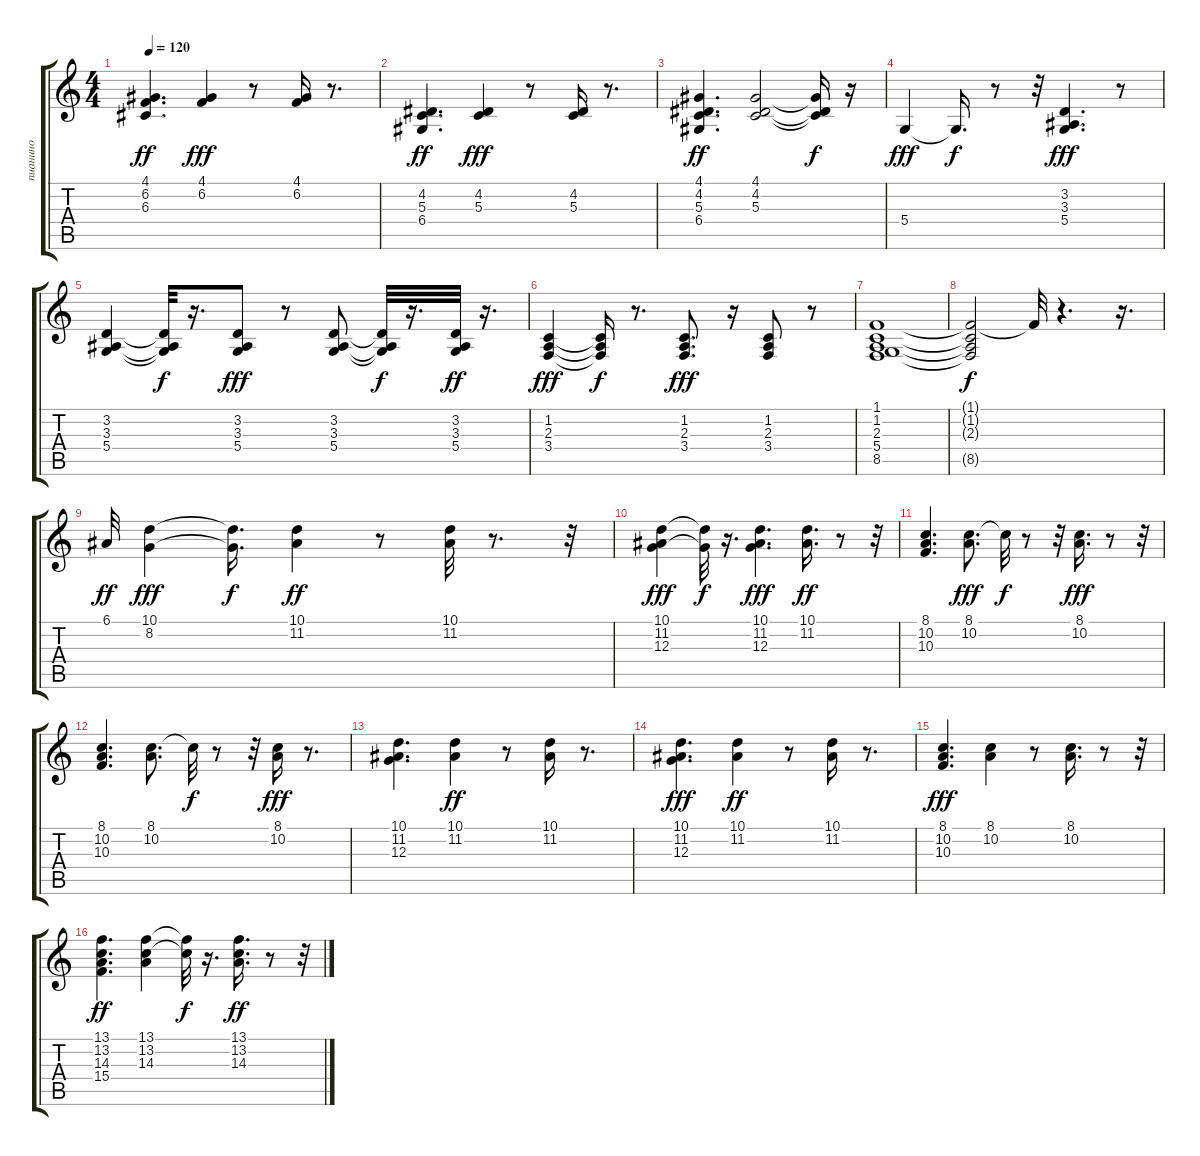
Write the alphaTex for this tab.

\track ("пианино" "пианино") {instrument acousticgrandpiano}
\staff {score tabs}
\tuning (E4 B3 G3 D3 A2 E2) {hide}
\ts (4 4)
\tempo 120
\clef g2
\ks c
(4.1 6.2 6.3).4{d dy ff} (4.1 6.2).4{dy fff} r.8 (4.1 6.2).16 r.8{d} |
(4.2 5.3 6.4).4{d dy ff} (4.2 5.3).4{dy fff} r.8 (4.2 5.3).16 r.8{d} |
(4.1 4.2 5.3 6.4).4{d dy ff} (4.1 4.2 5.3).2 (4.1{t} 4.2{t} 5.3{t}).16{dy f} r.16 |
5.4.4{dy fff} 5.4{t}.16{d dy f} r.8 r.32 (3.2 3.3 5.4).4{d dy fff} r.8 |
(3.2 3.3 5.4).4 (3.2{t} 3.3{t} 5.4{t}).32{dy f} r.16{d} (3.2 3.3 5.4).8{dy fff} r.8 (3.2 3.3 5.4).8 (3.2{t} 3.3{t} 5.4{t}).32{dy f} r.16{d} (3.2 3.3 5.4).32{dy ff} r.16{d} |
(1.2 2.3 3.4).4{dy fff} (1.2{t} 2.3{t} 3.4{t}).16{dy f} r.8{d} (1.2 2.3 3.4).8{d dy fff} r.16 (1.2 2.3 3.4).8 r.8 |
(1.1 1.2 2.3 5.4 8.5).1 |
(1.1{t} 1.2{t} 2.3{t} 8.5{t}).2{dy f} 1.1{t}.32 r.4{d} r.16{d} |
6.1.32{dy ff} (10.1 8.2).4{dy fff} (10.1{t} 8.2{t}).16{d dy f} (10.1 11.2).4{dy ff} r.8 (10.1 11.2).32 r.8{d} r.32 |
(10.1 11.2 12.3).4{dy fff} (10.1{t} 12.3{t}).32{dy f} r.16{d} (10.1 11.2 12.3).4{d dy fff} (10.1 11.2).16{d dy ff} r.8 r.32 |
(8.1 10.2 10.3).4{d} (8.1 10.2).8{d dy fff} 8.1{t}.32{dy f} r.8 r.32 (8.1 10.2).16{d dy fff} r.8 r.32 |
(8.1 10.2 10.3).4{d} (8.1 10.2).8{d} 8.1{t}.32{dy f} r.8 r.32 (8.1 10.2).16{dy fff} r.8{d} |
(10.1 11.2 12.3).4{d} (10.1 11.2).4{dy ff} r.8 (10.1 11.2).16 r.8{d} |
(10.1 11.2 12.3).4{d dy fff} (10.1 11.2).4{dy ff} r.8 (10.1 11.2).16 r.8{d} |
(8.1 10.2 10.3).4{d dy fff} (8.1 10.2).4 r.8 (8.1 10.2).16{d} r.8 r.32 |
(13.1 13.2 14.3 15.4).4{d dy ff} (13.1 13.2 14.3).4 (13.1{t} 13.2{t}).32{dy f} r.16{d} (13.1 13.2 14.3).16{d dy ff} r.8 r.32
